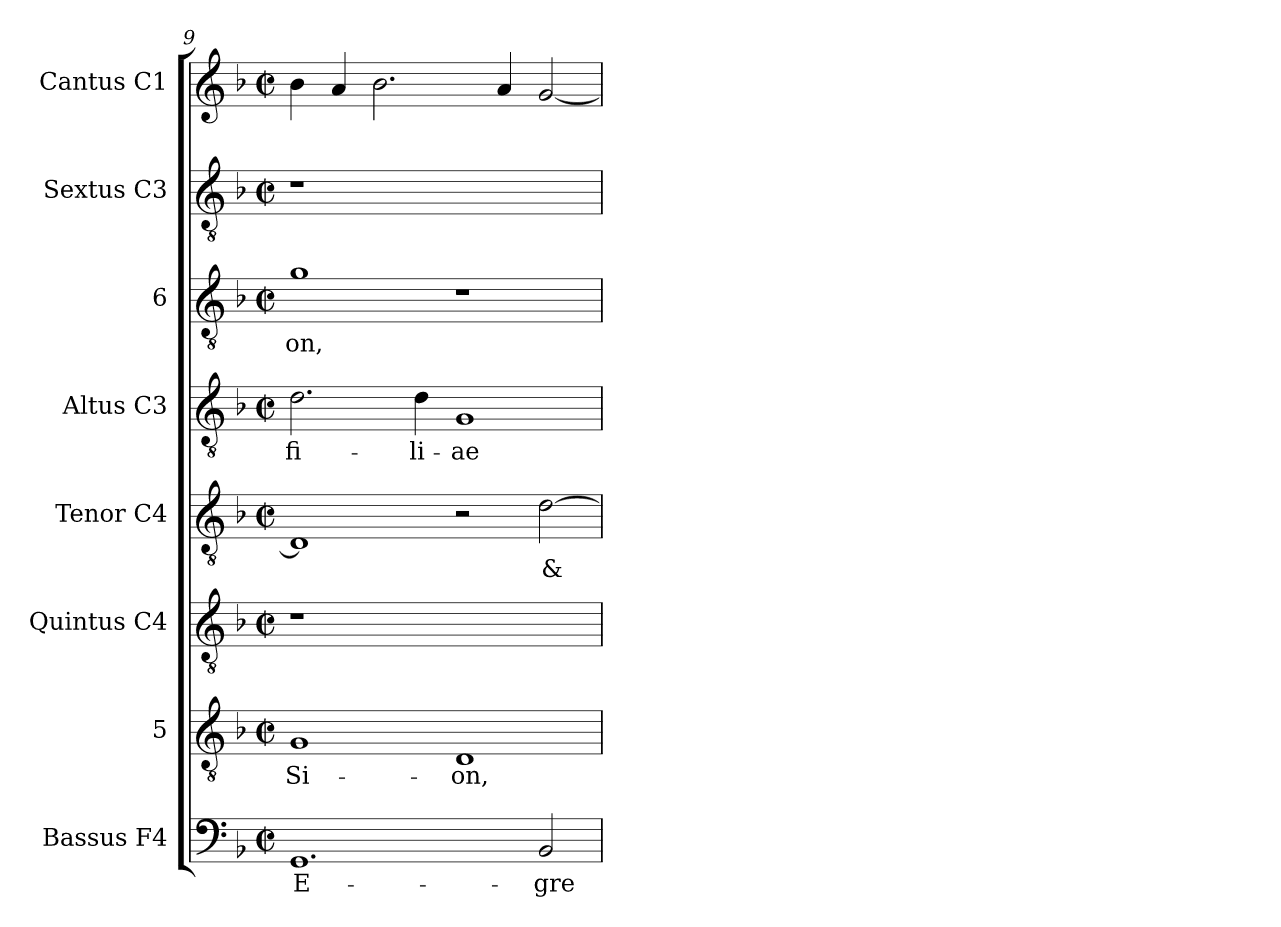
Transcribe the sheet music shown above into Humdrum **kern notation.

**kern	**text	**kern	**text	**kern	**kern	**text	**kern	**text	**kern	**text	**kern	**kern	**text
*part8	*part8	*part7	*part7	*part6	*part5	*part5	*part4	*part4	*part3	*part3	*part2	*part1	*part1
*staff8	*staff8	*staff7	*staff7	*staff6	*staff5	*staff5	*staff4	*staff4	*staff3	*staff3	*staff2	*staff1	*staff1
*I"Bassus  F4	*	*I"5	*	*I"Quintus  C4	*I"Tenor  C4	*	*I"Altus  C3	*	*I"6	*	*I"Sextus  C3	*I"Cantus  C1	*
*I'B	*	*	*	*	*I'T	*	*I'A	*	*	*	*	*I'C	*
*clefF4	*	*clefGv2	*	*clefGv2	*clefGv2	*	*clefGv2	*	*clefGv2	*	*clefGv2	*clefG2	*
*k[b-]	*	*k[b-]	*	*k[b-]	*k[b-]	*	*k[b-]	*	*k[b-]	*	*k[b-]	*k[b-]	*
*F:	*	*F:	*	*F:	*F:	*	*F:	*	*F:	*	*F:	*F:	*
*M2/2	*	*M2/2	*	*M2/2	*M2/2	*	*M2/2	*	*M2/2	*	*M2/2	*M2/2	*
*met(c|)	*	*met(c|)	*	*met(c|)	*met(c|)	*	*met(c|)	*	*met(c|)	*	*met(c|)	*met(c|)	*
=9	=9	=9	=9	=9	=9	=9	=9	=9	=9	=9	=9	=9	=9
!	!LO:LY:b:cj	!	!LO:LY:b:cj	!	!	!LO:LY:b:cj	!	!LO:LY:b:cj	!	!LO:LY:b	!	!	!LO:LY:b:cj
1.GG	E-	1G	Si-	1r	1D]	.	2.d\	fi-	1g	-on,	1r	4b-\	--
!	!	!	!	!	!	!	!	!	!	!	!	!	!LO:LY:b:cj
.	.	.	.	.	.	.	.	.	.	.	.	4a/	--
!	!	!	!	!	!	!	!	!	!	!	!	!	!LO:LY:b:cj
.	.	.	.	.	.	.	.	.	.	.	.	2.b-\	--
!	!	!	!	!	!	!	!	!LO:LY:b:cj	!	!	!	!	!
.	.	.	.	.	.	.	4d\	-li-	.	.	.	.	.
!	!	!	!LO:LY:b:cj	!	!	!	!	!LO:LY:b:cj	!	!	!	!	!
.	.	1D	-on,	1ryy	2r	.	1G	-ae	1r	.	1ryy	.	.
!	!	!	!	!	!	!	!	!	!	!	!	!	!LO:LY:b:cj
.	.	.	.	.	.	.	.	.	.	.	.	4a/	--
!	!LO:LY:b:cj	!	!	!	!	!LO:LY:b:cj	!	!	!	!	!	!	!LO:LY:b:cj
2BB-/	-gre-	.	.	.	[>2d\	&	.	.	.	.	.	[<2g/	--
=	=	=	=	=	=	=	=	=	=	=	=	=	=
*-	*-	*-	*-	*-	*-	*-	*-	*-	*-	*-	*-	*-	*-
